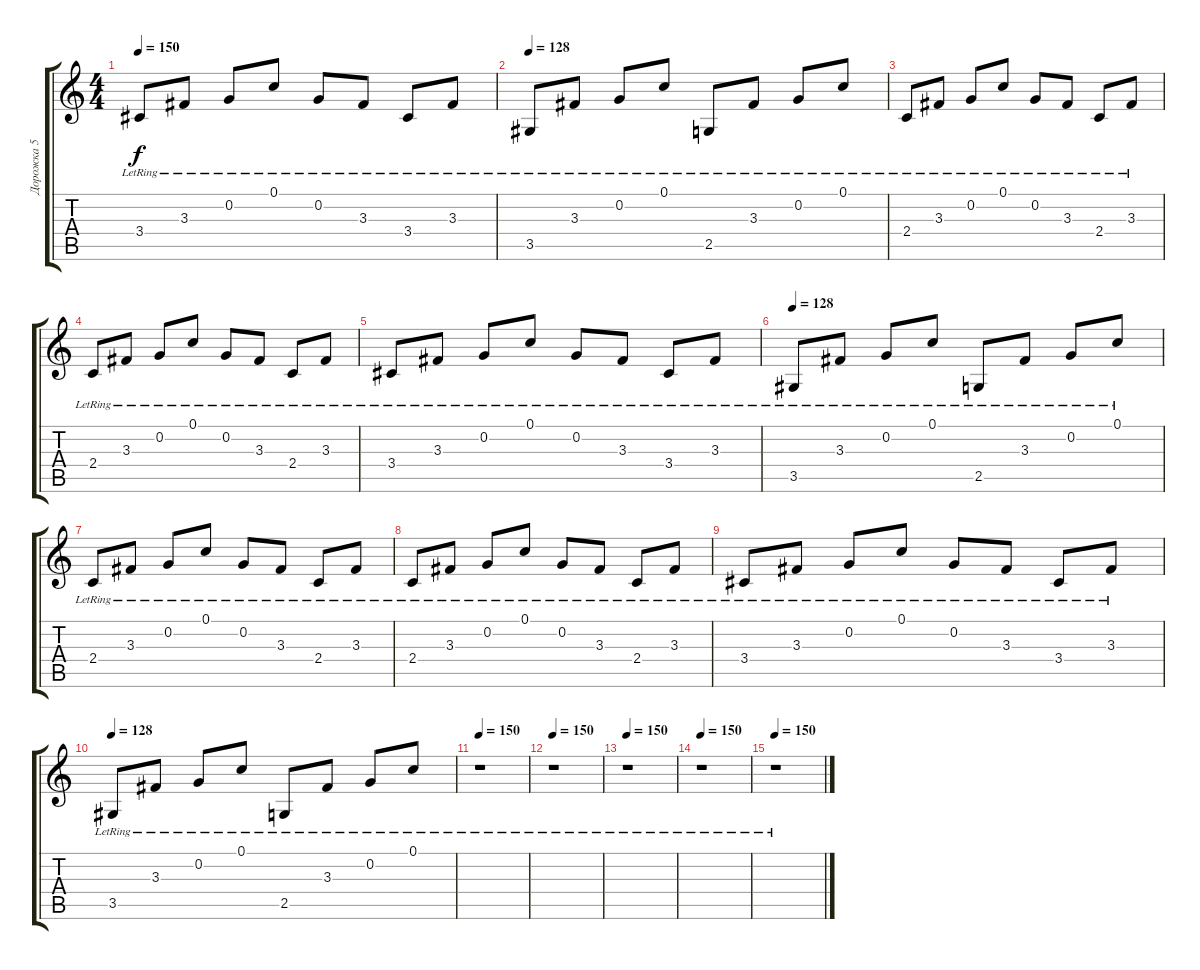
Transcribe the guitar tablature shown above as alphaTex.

\track ("Дорожка 5" "Дорожка 5") {instrument acousticguitarsteel}
\staff {score tabs}
\tuning (C4 G3 Eb3 Bb2 F2 C2) {hide}
\ts (4 4)
\tempo 150
\clef g2
\ks c
3.4{lr}.8{dy f} 3.3{lr}.8 0.2{lr}.8 0.1{lr}.8 0.2{lr}.8 3.3{lr}.8 3.4{lr}.8 3.3{lr}.8 |
\tempo 128
3.5{lr}.8 3.3{lr}.8 0.2{lr}.8 0.1{lr}.8 2.5{lr}.8 3.3{lr}.8 0.2{lr}.8 0.1{lr}.8 |
2.4{lr}.8 3.3{lr}.8 0.2{lr}.8 0.1{lr}.8 0.2{lr}.8 3.3{lr}.8 2.4{lr}.8 3.3{lr}.8 |
2.4{lr}.8 3.3{lr}.8 0.2{lr}.8 0.1{lr}.8 0.2{lr}.8 3.3{lr}.8 2.4{lr}.8 3.3{lr}.8 |
3.4{lr}.8 3.3{lr}.8 0.2{lr}.8 0.1{lr}.8 0.2{lr}.8 3.3{lr}.8 3.4{lr}.8 3.3{lr}.8 |
\tempo 128
3.5{lr}.8 3.3{lr}.8 0.2{lr}.8 0.1{lr}.8 2.5{lr}.8 3.3{lr}.8 0.2{lr}.8 0.1{lr}.8 |
2.4{lr}.8 3.3{lr}.8 0.2{lr}.8 0.1{lr}.8 0.2{lr}.8 3.3{lr}.8 2.4{lr}.8 3.3{lr}.8 |
2.4{lr}.8 3.3{lr}.8 0.2{lr}.8 0.1{lr}.8 0.2{lr}.8 3.3{lr}.8 2.4{lr}.8 3.3{lr}.8 |
3.4{lr}.8 3.3{lr}.8 0.2{lr}.8 0.1{lr}.8 0.2{lr}.8 3.3{lr}.8 3.4{lr}.8 3.3{lr}.8 |
\tempo 128
3.5{lr}.8 3.3{lr}.8 0.2{lr}.8 0.1{lr}.8 2.5{lr}.8 3.3{lr}.8 0.2{lr}.8 0.1{lr}.8 |
\tempo 150
r.1 |
\tempo 150
r.1 |
\tempo 150
r.1 |
\tempo 150
r.1 |
\tempo 150
r.1
